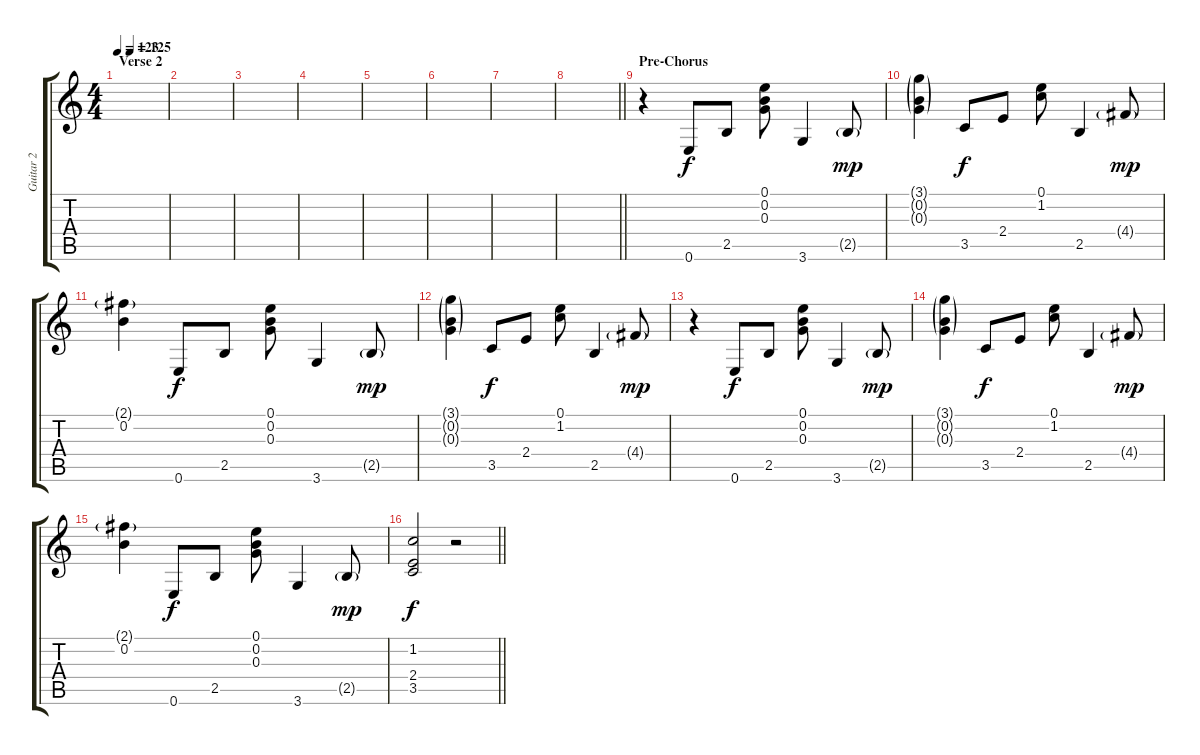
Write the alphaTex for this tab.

\track ("Guitar 2" "Guitar 2") {instrument electricguitarjazz}
\staff {score tabs}
\tuning (E4 B3 G3 D3 A2 E2) {hide}
\ts (4 4)
\section ("" "Verse 2")
\tempo 123
\tempo (125 0.25)
\clef g2
\ks c
|
|
|
|
|
|
|
\barLineRight lightlight
|
\section ("" "Pre-Chorus")
r.4 0.6.8{dy f} 2.5.8 (0.1 0.2 0.3).8 3.6.4 2.5{g}.8{dy mp} |
(3.1{g} 0.2{g} 0.3{g}).4 3.5.8{dy f} 2.4.8 (0.1 1.2).8 2.5.4 4.4{g}.8{dy mp} |
(2.1{g} 0.2).4 0.6.8{dy f} 2.5.8 (0.1 0.2 0.3).8 3.6.4 2.5{g}.8{dy mp} |
(3.1{g} 0.2{g} 0.3{g}).4 3.5.8{dy f} 2.4.8 (0.1 1.2).8 2.5.4 4.4{g}.8{dy mp} |
r.4 0.6.8{dy f} 2.5.8 (0.1 0.2 0.3).8 3.6.4 2.5{g}.8{dy mp} |
(3.1{g} 0.2{g} 0.3{g}).4 3.5.8{dy f} 2.4.8 (0.1 1.2).8 2.5.4 4.4{g}.8{dy mp} |
(2.1{g} 0.2).4 0.6.8{dy f} 2.5.8 (0.1 0.2 0.3).8 3.6.4 2.5{g}.8{dy mp} |
\barLineRight lightlight
(1.2 2.4 3.5).2{dy f} r.2
